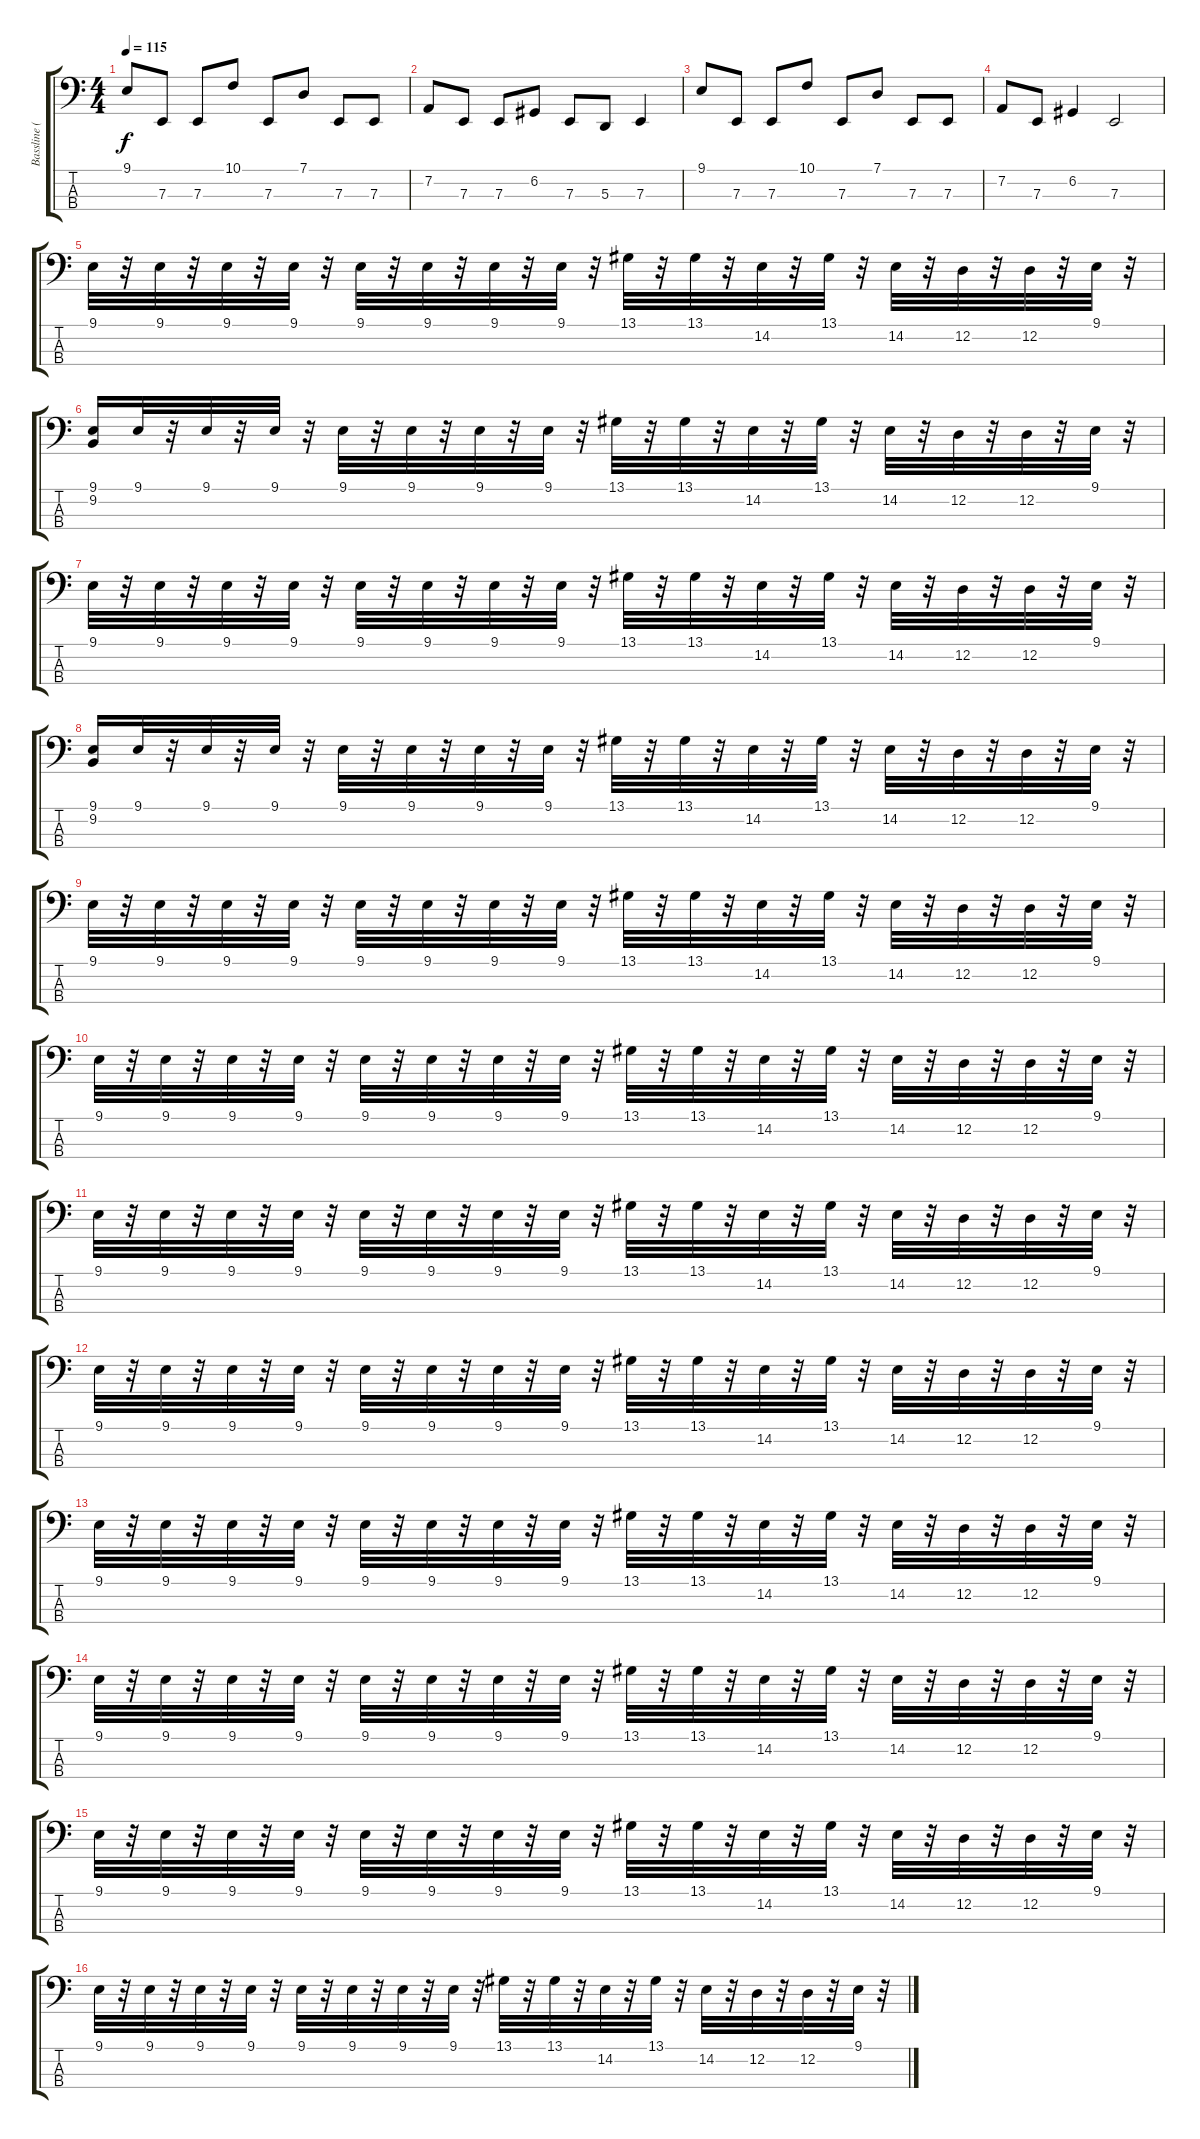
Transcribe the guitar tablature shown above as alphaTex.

\track ("Bassline (Lead 2 - Sawtooth)" "Bassline (") {instrument lead2sawtooth}
\staff {score tabs}
\tuning (G2 D2 A1 E1) {hide}
\ts (4 4)
\tempo 115
\clef f4
\ks c
9.1.8{dy f} 7.3.8 7.3.8 10.1.8 7.3.8 7.1.8 7.3.8 7.3.8 |
7.2.8 7.3.8 7.3.8 6.2.8 7.3.8 5.3.8 7.3.4 |
9.1.8 7.3.8 7.3.8 10.1.8 7.3.8 7.1.8 7.3.8 7.3.8 |
7.2.8 7.3.8 6.2.4 7.3.2 |
9.1.32 r.32 9.1.32 r.32 9.1.32 r.32 9.1.32 r.32 9.1.32 r.32 9.1.32 r.32 9.1.32 r.32 9.1.32 r.32 13.1.32 r.32 13.1.32 r.32 14.2.32 r.32 13.1.32 r.32 14.2.32 r.32 12.2.32 r.32 12.2.32 r.32 9.1.32 r.32 |
(9.1 9.2).16 9.1.32 r.32 9.1.32 r.32 9.1.32 r.32 9.1.32 r.32 9.1.32 r.32 9.1.32 r.32 9.1.32 r.32 13.1.32 r.32 13.1.32 r.32 14.2.32 r.32 13.1.32 r.32 14.2.32 r.32 12.2.32 r.32 12.2.32 r.32 9.1.32 r.32 |
9.1.32 r.32 9.1.32 r.32 9.1.32 r.32 9.1.32 r.32 9.1.32 r.32 9.1.32 r.32 9.1.32 r.32 9.1.32 r.32 13.1.32 r.32 13.1.32 r.32 14.2.32 r.32 13.1.32 r.32 14.2.32 r.32 12.2.32 r.32 12.2.32 r.32 9.1.32 r.32 |
(9.1 9.2).16 9.1.32 r.32 9.1.32 r.32 9.1.32 r.32 9.1.32 r.32 9.1.32 r.32 9.1.32 r.32 9.1.32 r.32 13.1.32 r.32 13.1.32 r.32 14.2.32 r.32 13.1.32 r.32 14.2.32 r.32 12.2.32 r.32 12.2.32 r.32 9.1.32 r.32 |
9.1.32 r.32 9.1.32 r.32 9.1.32 r.32 9.1.32 r.32 9.1.32 r.32 9.1.32 r.32 9.1.32 r.32 9.1.32 r.32 13.1.32 r.32 13.1.32 r.32 14.2.32 r.32 13.1.32 r.32 14.2.32 r.32 12.2.32 r.32 12.2.32 r.32 9.1.32 r.32 |
9.1.32 r.32 9.1.32 r.32 9.1.32 r.32 9.1.32 r.32 9.1.32 r.32 9.1.32 r.32 9.1.32 r.32 9.1.32 r.32 13.1.32 r.32 13.1.32 r.32 14.2.32 r.32 13.1.32 r.32 14.2.32 r.32 12.2.32 r.32 12.2.32 r.32 9.1.32 r.32 |
9.1.32 r.32 9.1.32 r.32 9.1.32 r.32 9.1.32 r.32 9.1.32 r.32 9.1.32 r.32 9.1.32 r.32 9.1.32 r.32 13.1.32 r.32 13.1.32 r.32 14.2.32 r.32 13.1.32 r.32 14.2.32 r.32 12.2.32 r.32 12.2.32 r.32 9.1.32 r.32 |
9.1.32 r.32 9.1.32 r.32 9.1.32 r.32 9.1.32 r.32 9.1.32 r.32 9.1.32 r.32 9.1.32 r.32 9.1.32 r.32 13.1.32 r.32 13.1.32 r.32 14.2.32 r.32 13.1.32 r.32 14.2.32 r.32 12.2.32 r.32 12.2.32 r.32 9.1.32 r.32 |
9.1.32 r.32 9.1.32 r.32 9.1.32 r.32 9.1.32 r.32 9.1.32 r.32 9.1.32 r.32 9.1.32 r.32 9.1.32 r.32 13.1.32 r.32 13.1.32 r.32 14.2.32 r.32 13.1.32 r.32 14.2.32 r.32 12.2.32 r.32 12.2.32 r.32 9.1.32 r.32 |
9.1.32 r.32 9.1.32 r.32 9.1.32 r.32 9.1.32 r.32 9.1.32 r.32 9.1.32 r.32 9.1.32 r.32 9.1.32 r.32 13.1.32 r.32 13.1.32 r.32 14.2.32 r.32 13.1.32 r.32 14.2.32 r.32 12.2.32 r.32 12.2.32 r.32 9.1.32 r.32 |
9.1.32 r.32 9.1.32 r.32 9.1.32 r.32 9.1.32 r.32 9.1.32 r.32 9.1.32 r.32 9.1.32 r.32 9.1.32 r.32 13.1.32 r.32 13.1.32 r.32 14.2.32 r.32 13.1.32 r.32 14.2.32 r.32 12.2.32 r.32 12.2.32 r.32 9.1.32 r.32 |
9.1.32 r.32 9.1.32 r.32 9.1.32 r.32 9.1.32 r.32 9.1.32 r.32 9.1.32 r.32 9.1.32 r.32 9.1.32 r.32 13.1.32 r.32 13.1.32 r.32 14.2.32 r.32 13.1.32 r.32 14.2.32 r.32 12.2.32 r.32 12.2.32 r.32 9.1.32 r.32
